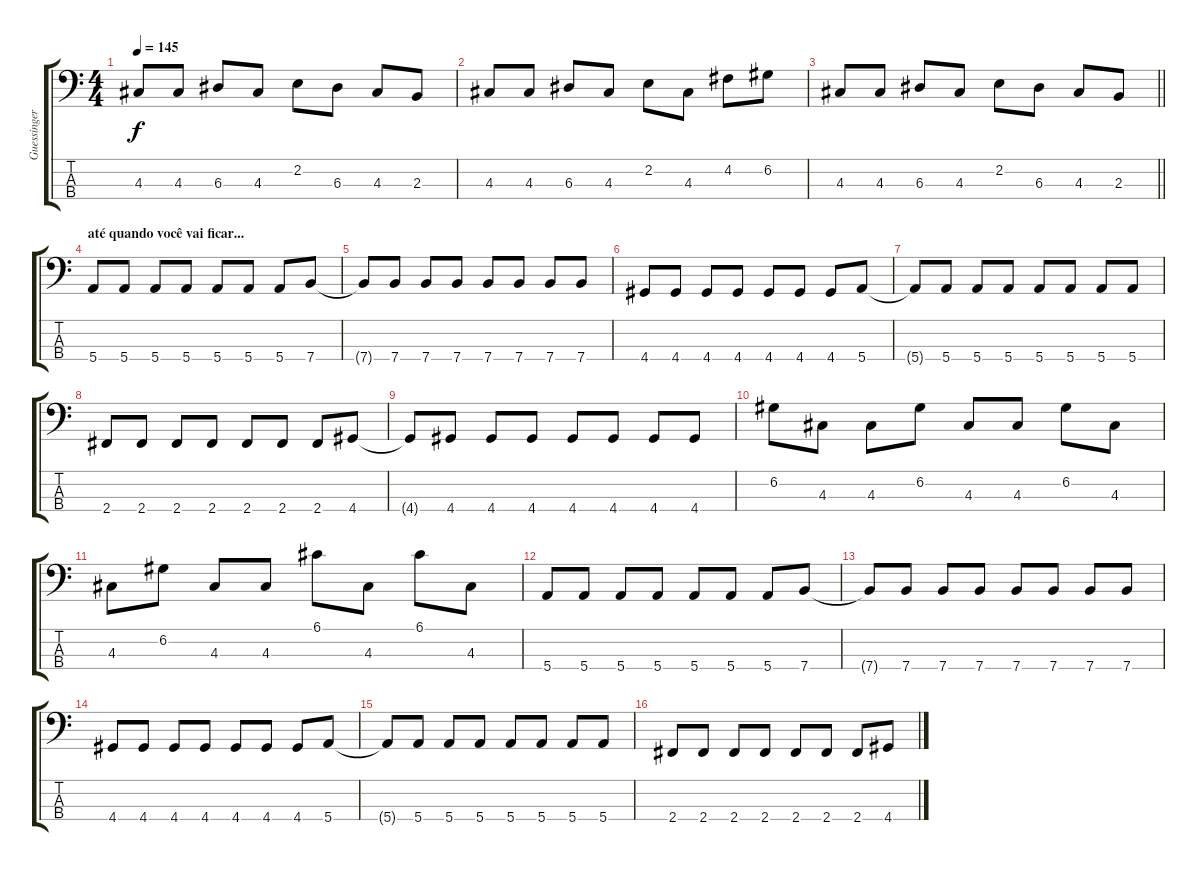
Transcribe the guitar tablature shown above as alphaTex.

\track ("Guessinger" "Guessinger") {instrument electricbassfinger}
\staff {score tabs}
\tuning (G2 D2 A1 E1) {hide}
\ts (4 4)
\tempo 145
\clef f4
\ks c
4.3.8{dy f} 4.3.8 6.3.8 4.3.8 2.2.8 6.3.8 4.3.8 2.3.8 |
4.3.8 4.3.8 6.3.8 4.3.8 2.2.8 4.3.8 4.2.8 6.2.8 |
\barLineRight lightlight
4.3.8 4.3.8 6.3.8 4.3.8 2.2.8 6.3.8 4.3.8 2.3.8 |
\section ("" "até quando você vai ficar...")
5.4.8 5.4.8 5.4.8 5.4.8 5.4.8 5.4.8 5.4.8 7.4.8 |
7.4{t}.8 7.4.8 7.4.8 7.4.8 7.4.8 7.4.8 7.4.8 7.4.8 |
4.4.8 4.4.8 4.4.8 4.4.8 4.4.8 4.4.8 4.4.8 5.4.8 |
5.4{t}.8 5.4.8 5.4.8 5.4.8 5.4.8 5.4.8 5.4.8 5.4.8 |
2.4.8 2.4.8 2.4.8 2.4.8 2.4.8 2.4.8 2.4.8 4.4.8 |
4.4{t}.8 4.4.8 4.4.8 4.4.8 4.4.8 4.4.8 4.4.8 4.4.8 |
6.2.8 4.3.8 4.3.8 6.2.8 4.3.8 4.3.8 6.2.8 4.3.8 |
4.3.8 6.2.8 4.3.8 4.3.8 6.1.8 4.3.8 6.1.8 4.3.8 |
5.4.8 5.4.8 5.4.8 5.4.8 5.4.8 5.4.8 5.4.8 7.4.8 |
7.4{t}.8 7.4.8 7.4.8 7.4.8 7.4.8 7.4.8 7.4.8 7.4.8 |
4.4.8 4.4.8 4.4.8 4.4.8 4.4.8 4.4.8 4.4.8 5.4.8 |
5.4{t}.8 5.4.8 5.4.8 5.4.8 5.4.8 5.4.8 5.4.8 5.4.8 |
2.4.8 2.4.8 2.4.8 2.4.8 2.4.8 2.4.8 2.4.8 4.4.8
